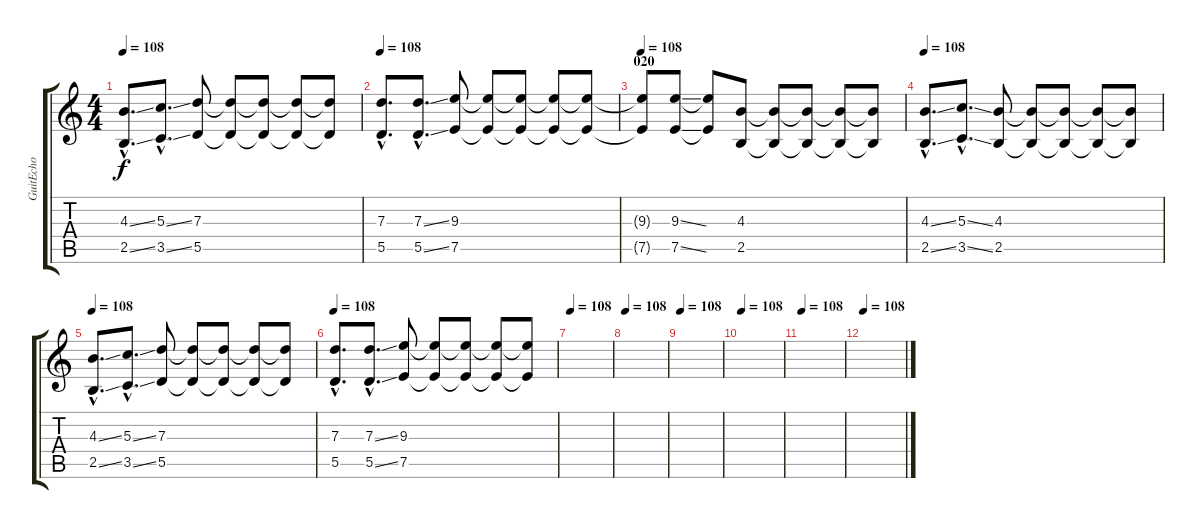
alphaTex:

\track ("GuitEcho" "GuitEcho") {instrument acousticguitarsteel}
\staff {score tabs}
\tuning (E4 B3 G3 D3 A2 E2) {hide}
\ts (4 4)
\tempo 108
\clef g2
\ks c
(4.3{ss hac} 2.5{ss hac}).8{d dy f} (5.3{ss hac} 3.5{ss hac}).8{d} (7.3 5.5).8 (7.3{t} 5.5{t}).8 (7.3{t} 5.5{t}).8 (7.3{t} 5.5{t}).8 (7.3{t} 5.5{t}).8 |
\tempo 108
(7.3{hac} 5.5{hac}).8{d} (7.3{ss hac} 5.5{ss hac}).8{d} (9.3 7.5).8 (9.3{t} 7.5{t}).8 (9.3{t} 7.5{t}).8 (9.3{t} 7.5{t}).8 (9.3{t} 7.5{t}).8 |
\section ("" "020")
\tempo 108
(9.3{t} 7.5{t}).8 (9.3{ss} 7.5{ss}).8 (9.3{t} 7.5{t}).8 (4.3 2.5).8 (4.3{t} 2.5{t}).8 (4.3{t} 2.5{t}).8 (4.3{t} 2.5{t}).8 (4.3{t} 2.5{t}).8 |
\tempo 108
(4.3{ss hac} 2.5{ss hac}).8{d} (5.3{ss hac} 3.5{ss hac}).8{d} (4.3 2.5).8 (4.3{t} 2.5{t}).8 (4.3{t} 2.5{t}).8 (4.3{t} 2.5{t}).8 (4.3{t} 2.5{t}).8 |
\tempo 108
(4.3{ss hac} 2.5{ss hac}).8{d} (5.3{ss hac} 3.5{ss hac}).8{d} (7.3 5.5).8 (7.3{t} 5.5{t}).8 (7.3{t} 5.5{t}).8 (7.3{t} 5.5{t}).8 (7.3{t} 5.5{t}).8 |
\tempo 108
(7.3{hac} 5.5{hac}).8{d} (7.3{ss hac} 5.5{ss hac}).8{d} (9.3 7.5).8 (9.3{t} 7.5{t}).8 (9.3{t} 7.5{t}).8 (9.3{t} 7.5{t}).8 (9.3{t} 7.5{t}).8 |
\tempo 108
|
\tempo 108
|
\tempo 108
|
\tempo 108
|
\tempo 108
|
\tempo 108
